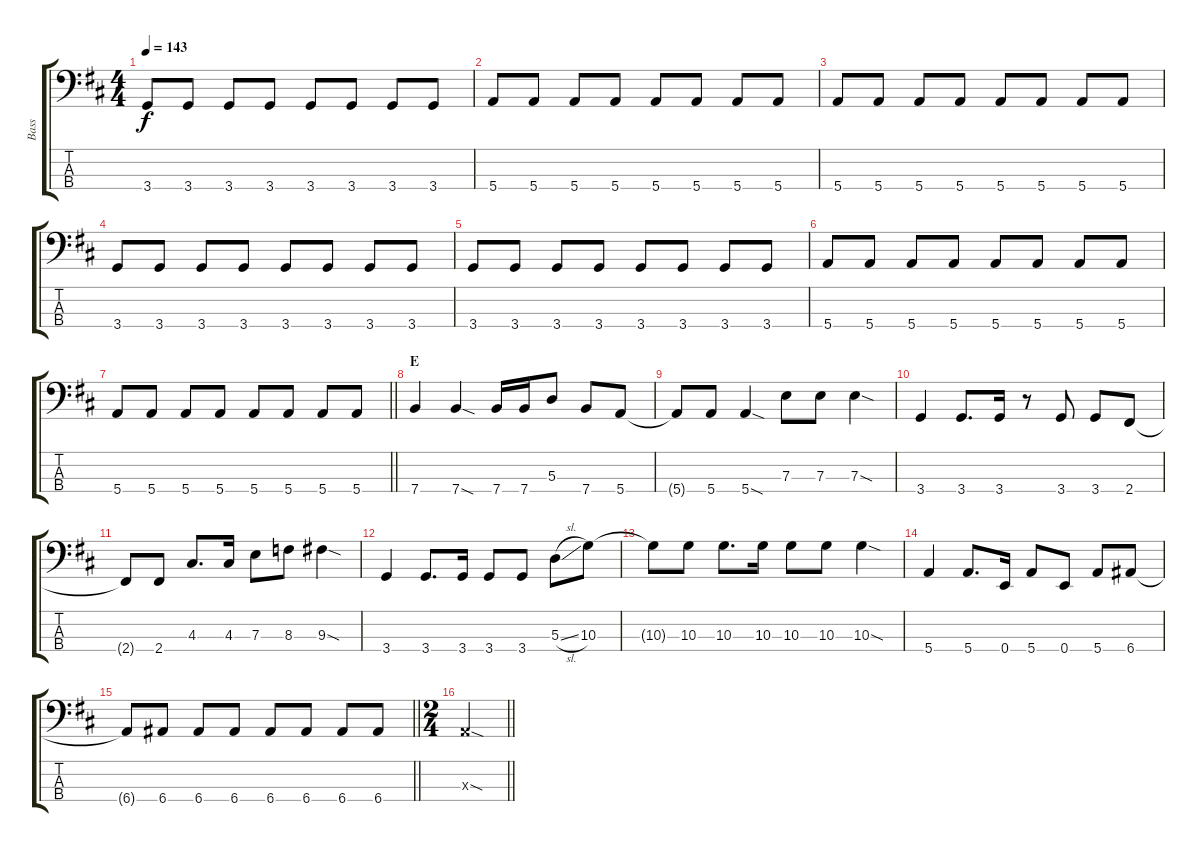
\track ("Bass" "Bass") {instrument electricbassfinger}
\staff {score tabs}
\tuning (G2 D2 A1 E1) {hide}
\ts (4 4)
\tempo 143
\clef f4
\ks d
3.4.8{dy f} 3.4.8 3.4.8 3.4.8 3.4.8 3.4.8 3.4.8 3.4.8 |
5.4.8 5.4.8 5.4.8 5.4.8 5.4.8 5.4.8 5.4.8 5.4.8 |
5.4.8 5.4.8 5.4.8 5.4.8 5.4.8 5.4.8 5.4.8 5.4.8 |
3.4.8 3.4.8 3.4.8 3.4.8 3.4.8 3.4.8 3.4.8 3.4.8 |
3.4.8 3.4.8 3.4.8 3.4.8 3.4.8 3.4.8 3.4.8 3.4.8 |
5.4.8 5.4.8 5.4.8 5.4.8 5.4.8 5.4.8 5.4.8 5.4.8 |
\barLineRight lightlight
5.4.8 5.4.8 5.4.8 5.4.8 5.4.8 5.4.8 5.4.8 5.4.8 |
\section ("" "E")
7.4.4 7.4{sod}.4 7.4.16 7.4.16 5.3.8 7.4.8 5.4.8 |
5.4{t}.8 5.4.8 5.4{sod}.4 7.3.8 7.3.8 7.3{sod}.4 |
3.4.4 3.4.8{d} 3.4.16 r.8 3.4.8 3.4.8 2.4.8 |
2.4{t}.8 2.4.8 4.3.8{d} 4.3.16 7.3.8 8.3.8 9.3{sod}.4 |
3.4.4 3.4.8{d} 3.4.16 3.4.8 3.4.8 5.3{sl}.8 10.3.8 |
10.3{t}.8 10.3.8 10.3.8{d} 10.3.16 10.3.8 10.3.8 10.3{sod}.4 |
5.4.4 5.4.8{d} 0.4.16 5.4.8 0.4.8 5.4.8 6.4.8 |
\barLineRight lightlight
6.4{t}.8 6.4.8 6.4.8 6.4.8 6.4.8 6.4.8 6.4.8 6.4.8 |
\ts (2 4)
\barLineRight lightlight
0.3{sod x}.2
